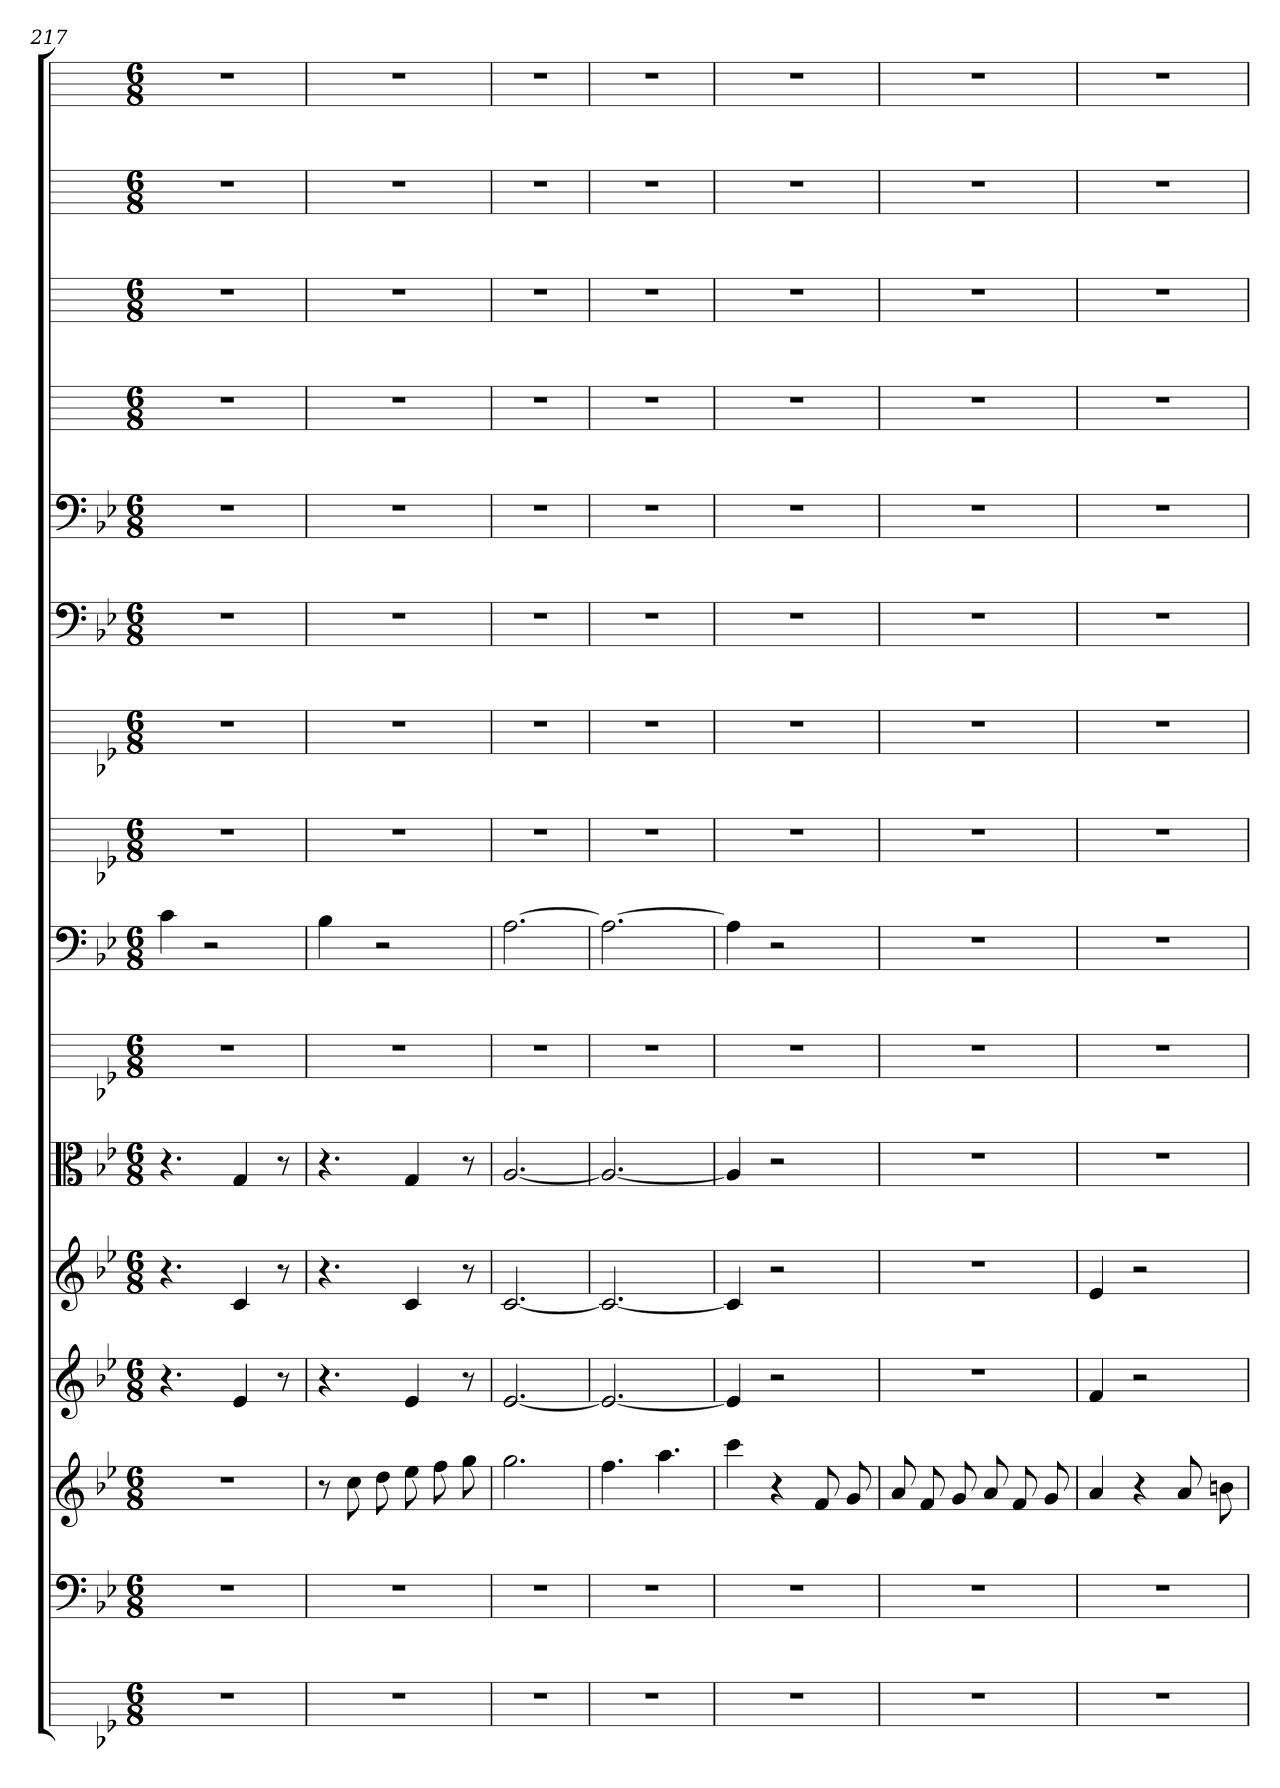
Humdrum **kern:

**kern	**kern	**kern	**kern	**kern	**kern	**kern	**kern	**kern	**kern	**kern	**kern	**kern	**kern	**kern	**kern
*part16	*part15	*part14	*part13	*part12	*part11	*part10	*part9	*part8	*part7	*part6	*part5	*part4	*part3	*part2	*part1
*staff16	*staff15	*staff14	*staff13	*staff12	*staff11	*staff10	*staff9	*staff8	*staff7	*staff6	*staff5	*staff4	*staff3	*staff2	*staff1
*	*clefF4	*	*	*	*clefC3	*	*clefF4	*	*	*clefF4	*clefF4	*	*	*	*
*k[b-e-]	*k[b-e-]	*k[b-e-]	*k[b-e-]	*k[b-e-]	*k[b-e-]	*k[b-e-]	*k[b-e-]	*k[b-e-]	*k[b-e-]	*k[b-e-]	*k[b-e-]	*k[]	*k[]	*k[]	*k[]
*M6/8	*M6/8	*M6/8	*M6/8	*M6/8	*M6/8	*M6/8	*M6/8	*M6/8	*M6/8	*M6/8	*M6/8	*M6/8	*M6/8	*M6/8	*M6/8
=217	=217	=217	=217	=217	=217	=217	=217	=217	=217	=217	=217	=217	=217	=217	=217
2.r	2.r	2.r	4.r	4.r	4.r	2.r	4c	2.r	2.r	2.r	2.r	2.r	2.r	2.r	2.r
.	.	.	.	.	.	.	2r	.	.	.	.	.	.	.	.
.	.	.	4e-	4c	4G	.	.	.	.	.	.	.	.	.	.
.	.	.	8r	8r	8r	.	.	.	.	.	.	.	.	.	.
=218	=218	=218	=218	=218	=218	=218	=218	=218	=218	=218	=218	=218	=218	=218	=218
2.r	2.r	8r	4.r	4.r	4.r	2.r	4B-	2.r	2.r	2.r	2.r	2.r	2.r	2.r	2.r
.	.	8cc	.	.	.	.	.	.	.	.	.	.	.	.	.
.	.	8dd	.	.	.	.	2r	.	.	.	.	.	.	.	.
.	.	8ee-	4e-	4c	4G	.	.	.	.	.	.	.	.	.	.
.	.	8ff	.	.	.	.	.	.	.	.	.	.	.	.	.
.	.	8gg	8r	8r	8r	.	.	.	.	.	.	.	.	.	.
=219	=219	=219	=219	=219	=219	=219	=219	=219	=219	=219	=219	=219	=219	=219	=219
2.r	2.r	2.gg	[2.e-	[2.c	[2.A	2.r	[2.A	2.r	2.r	2.r	2.r	2.r	2.r	2.r	2.r
=220	=220	=220	=220	=220	=220	=220	=220	=220	=220	=220	=220	=220	=220	=220	=220
2.r	2.r	4.ff	2.e-_	2.c_	2.A_	2.r	2.A_	2.r	2.r	2.r	2.r	2.r	2.r	2.r	2.r
.	.	4.aa	.	.	.	.	.	.	.	.	.	.	.	.	.
=221	=221	=221	=221	=221	=221	=221	=221	=221	=221	=221	=221	=221	=221	=221	=221
2.r	2.r	4ccc	4e-]	4c]	4A]	2.r	4A]	2.r	2.r	2.r	2.r	2.r	2.r	2.r	2.r
.	.	4r	2r	2r	2r	.	2r	.	.	.	.	.	.	.	.
.	.	8f	.	.	.	.	.	.	.	.	.	.	.	.	.
.	.	8g	.	.	.	.	.	.	.	.	.	.	.	.	.
=222	=222	=222	=222	=222	=222	=222	=222	=222	=222	=222	=222	=222	=222	=222	=222
2.r	2.r	8a	2.r	2.r	2.r	2.r	2.r	2.r	2.r	2.r	2.r	2.r	2.r	2.r	2.r
.	.	8f	.	.	.	.	.	.	.	.	.	.	.	.	.
.	.	8g	.	.	.	.	.	.	.	.	.	.	.	.	.
.	.	8a	.	.	.	.	.	.	.	.	.	.	.	.	.
.	.	8f	.	.	.	.	.	.	.	.	.	.	.	.	.
.	.	8g	.	.	.	.	.	.	.	.	.	.	.	.	.
=223	=223	=223	=223	=223	=223	=223	=223	=223	=223	=223	=223	=223	=223	=223	=223
2.r	2.r	4a	4f	4e-	2.r	2.r	2.r	2.r	2.r	2.r	2.r	2.r	2.r	2.r	2.r
.	.	4r	2r	2r	.	.	.	.	.	.	.	.	.	.	.
.	.	8a	.	.	.	.	.	.	.	.	.	.	.	.	.
.	.	8bn	.	.	.	.	.	.	.	.	.	.	.	.	.
=	=	=	=	=	=	=	=	=	=	=	=	=	=	=	=
*-	*-	*-	*-	*-	*-	*-	*-	*-	*-	*-	*-	*-	*-	*-	*-
